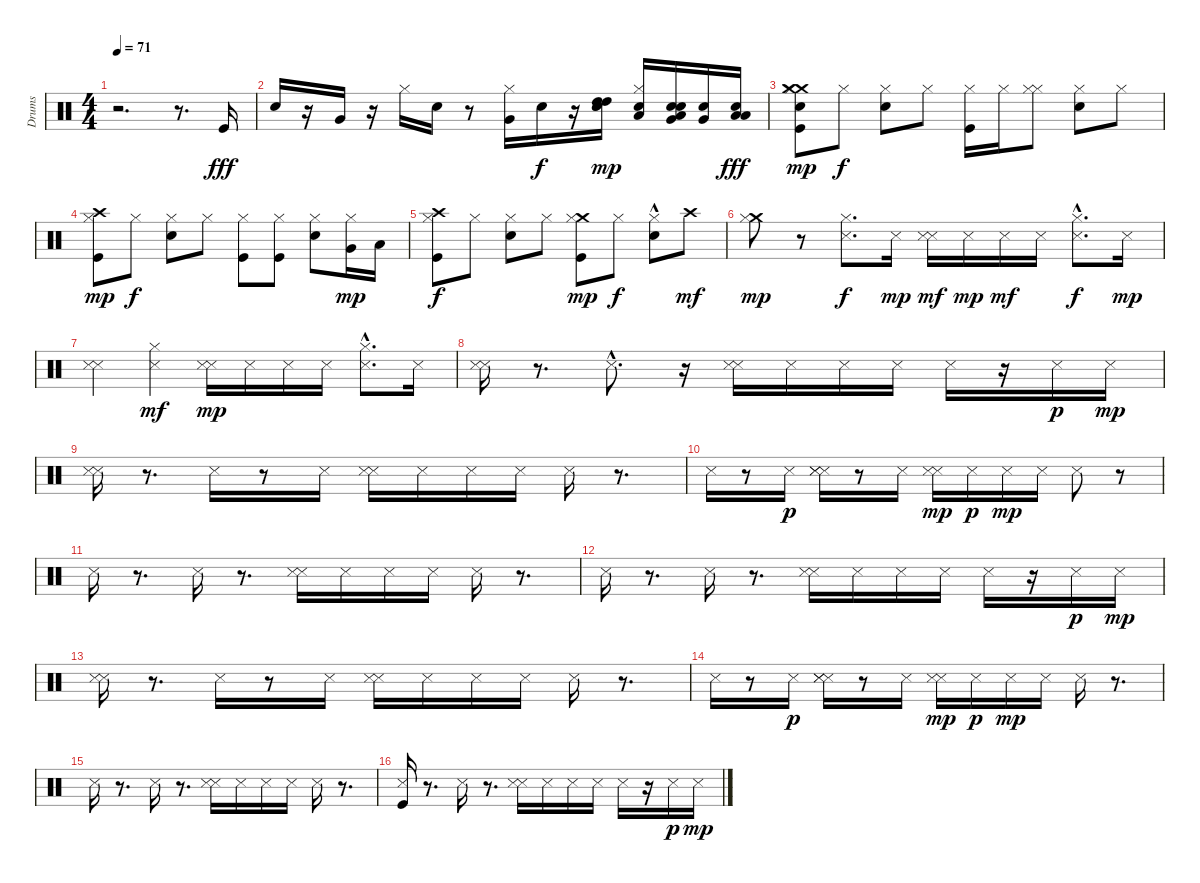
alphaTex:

\track ("Drums" "Drums") {instrument percussion}
\staff {score}
\articulation defaults
\ts (4 4)
\tempo 71
\clef neutral
\ks c
r.2{d dy fff} r.8{d} "Kick (hit)".16 |
"Electric Snare (hit)".16 r.16 "Very Low Tom (hit)".16 r.16 "Hi-Hat (closed)".16 "Electric Snare (hit)".16 r.8 ("Very Low Tom (hit)" "Hi-Hat (closed)").16 "Electric Snare (hit)".16{dy f} r.16 ("High Tom (hit)" "Electric Snare (hit)" "High Tom (hit)" "Electric Snare (hit)").16{dy mp} ("Low Tom (hit)" "Hi-Hat (closed)" "Electric Snare (hit)").16 ("Low Tom (hit)" "Electric Snare (hit)" "Very Low Tom (hit)" "Electric Snare (hit)").16 ("Very Low Tom (hit)" "Electric Snare (hit)").16 ("Low Floor Tom (hit)" "Electric Snare (hit)" "Low Floor Tom (hit)").16{dy fff} |
("Kick (hit)" "Crash medium (hit)" "Electric Snare (hit)" "Crash medium (hit)" "Hi-Hat (closed)").8{dy mp} "Hi-Hat (closed)".8{dy f} ("Snare (hit) 2" "Hi-Hat (closed)").8 "Hi-Hat (closed)".8 ("Kick (hit)" "Hi-Hat (closed)").16 "Hi-Hat (closed)".16 ("Hi-Hat (closed)" "Hi-Hat (closed)").8 ("Snare (hit) 2" "Hi-Hat (closed)").8 "Hi-Hat (closed)".8 |
("Kick (hit)" "Hi-Hat (closed)" "Crash high (hit)").8{dy mp} "Hi-Hat (closed)".8{dy f} ("Snare (hit) 2" "Hi-Hat (closed)").8 "Hi-Hat (closed)".8 ("Kick (hit)" "Hi-Hat (closed)").8 ("Kick (hit)" "Hi-Hat (closed)").8 ("Snare (hit) 2" "Hi-Hat (closed)").8 ("Very Low Tom (hit)" "Hi-Hat (closed)").16{dy mp} "Low Floor Tom (hit)".16 |
("Crash high (hit)" "Kick (hit)" "Hi-Hat (closed)").8{dy f} "Hi-Hat (closed)".8 ("Snare (hit) 2" "Hi-Hat (closed)").8 "Hi-Hat (closed)".8 ("Crash medium (hit)" "Kick (hit)" "Hi-Hat (closed)").8{dy mp} "Hi-Hat (closed)".8{dy f} ("Snare (hit) 2"{hac} "Hi-Hat (closed)").8 "Crash high (hit)".8{dy mf} |
("Crash medium (hit)" "Hi-Hat (closed)").8{dy mp} r.8 ("Snare (side stick) 3" "Hi-Hat (closed)").8{d dy f} "Snare (side stick) 3".16{dy mp} ("Snare (side stick) 3" "Snare (side stick) 3").16{dy mf} "Snare (side stick) 3".16{dy mp} "Snare (side stick) 3".16{dy mf} "Snare (side stick) 3".16 ("Hi-Hat (closed)"{hac} "Snare (side stick) 3"{hac}).8{d dy f} "Snare (side stick) 3".16{dy mp} |
("Snare (side stick) 3" "Snare (side stick) 3").4 ("Hi-Hat (closed)" "Snare (side stick) 3").4{dy mf} ("Snare (side stick) 3" "Snare (side stick) 3").16{dy mp} "Snare (side stick) 3".16 "Snare (side stick) 3".16 "Snare (side stick) 3".16 ("Hi-Hat (closed)" "Snare (side stick) 3"{hac}).8{d} "Snare (side stick) 3".16 |
("Snare (side stick) 3" "Snare (side stick) 3").16 r.8{d} "Snare (side stick) 3"{hac}.8{d} r.16 ("Snare (side stick) 3" "Snare (side stick) 3").16 "Snare (side stick) 3".16 "Snare (side stick) 3".16 "Snare (side stick) 3".16 "Snare (side stick) 3".16 r.16 "Snare (side stick) 3".16{dy p} "Snare (side stick) 3".16{dy mp} |
("Snare (side stick) 3" "Snare (side stick) 3").16 r.8{d} "Snare (side stick) 3".16 r.8 "Snare (side stick) 3".16 ("Snare (side stick) 3" "Snare (side stick) 3").16 "Snare (side stick) 3".16 "Snare (side stick) 3".16 "Snare (side stick) 3".16 "Snare (side stick) 3".16 r.8{d} |
"Snare (side stick) 3".16 r.8 "Snare (side stick) 3".16{dy p} ("Snare (side stick) 3" "Snare (side stick) 3" "Snare (side stick) 3").16 r.8 "Snare (side stick) 3".16 ("Snare (side stick) 3" "Snare (side stick) 3").16{dy mp} "Snare (side stick) 3".16{dy p} "Snare (side stick) 3".16{dy mp} "Snare (side stick) 3".16 "Snare (side stick) 3".8 r.8 |
"Snare (side stick) 3".16 r.8{d} "Snare (side stick) 3".16 r.8{d} ("Snare (side stick) 3" "Snare (side stick) 3").16 "Snare (side stick) 3".16 "Snare (side stick) 3".16 "Snare (side stick) 3".16 "Snare (side stick) 3".16 r.8{d} |
"Snare (side stick) 3".16 r.8{d} "Snare (side stick) 3".16 r.8{d} ("Snare (side stick) 3" "Snare (side stick) 3").16 "Snare (side stick) 3".16 "Snare (side stick) 3".16 "Snare (side stick) 3".16 "Snare (side stick) 3".16 r.16 "Snare (side stick) 3".16{dy p} "Snare (side stick) 3".16{dy mp} |
("Snare (side stick) 3" "Snare (side stick) 3").16 r.8{d} "Snare (side stick) 3".16 r.8 "Snare (side stick) 3".16 ("Snare (side stick) 3" "Snare (side stick) 3").16 "Snare (side stick) 3".16 "Snare (side stick) 3".16 "Snare (side stick) 3".16 "Snare (side stick) 3".16 r.8{d} |
"Snare (side stick) 3".16 r.8 "Snare (side stick) 3".16{dy p} ("Snare (side stick) 3" "Snare (side stick) 3" "Snare (side stick) 3").16 r.8 "Snare (side stick) 3".16 ("Snare (side stick) 3" "Snare (side stick) 3").16{dy mp} "Snare (side stick) 3".16{dy p} "Snare (side stick) 3".16{dy mp} "Snare (side stick) 3".16 "Snare (side stick) 3".16 r.8{d} |
"Snare (side stick) 3".16 r.8{d} "Snare (side stick) 3".16 r.8{d} ("Snare (side stick) 3" "Snare (side stick) 3").16 "Snare (side stick) 3".16 "Snare (side stick) 3".16 "Snare (side stick) 3".16 "Snare (side stick) 3".16 r.8{d} |
("Kick (hit)" "Snare (side stick) 3").16 r.8{d} "Snare (side stick) 3".16 r.8{d} ("Snare (side stick) 3" "Snare (side stick) 3").16 "Snare (side stick) 3".16 "Snare (side stick) 3".16 "Snare (side stick) 3".16 "Snare (side stick) 3".16 r.16 "Snare (side stick) 3".16{dy p} "Snare (side stick) 3".16{dy mp}
